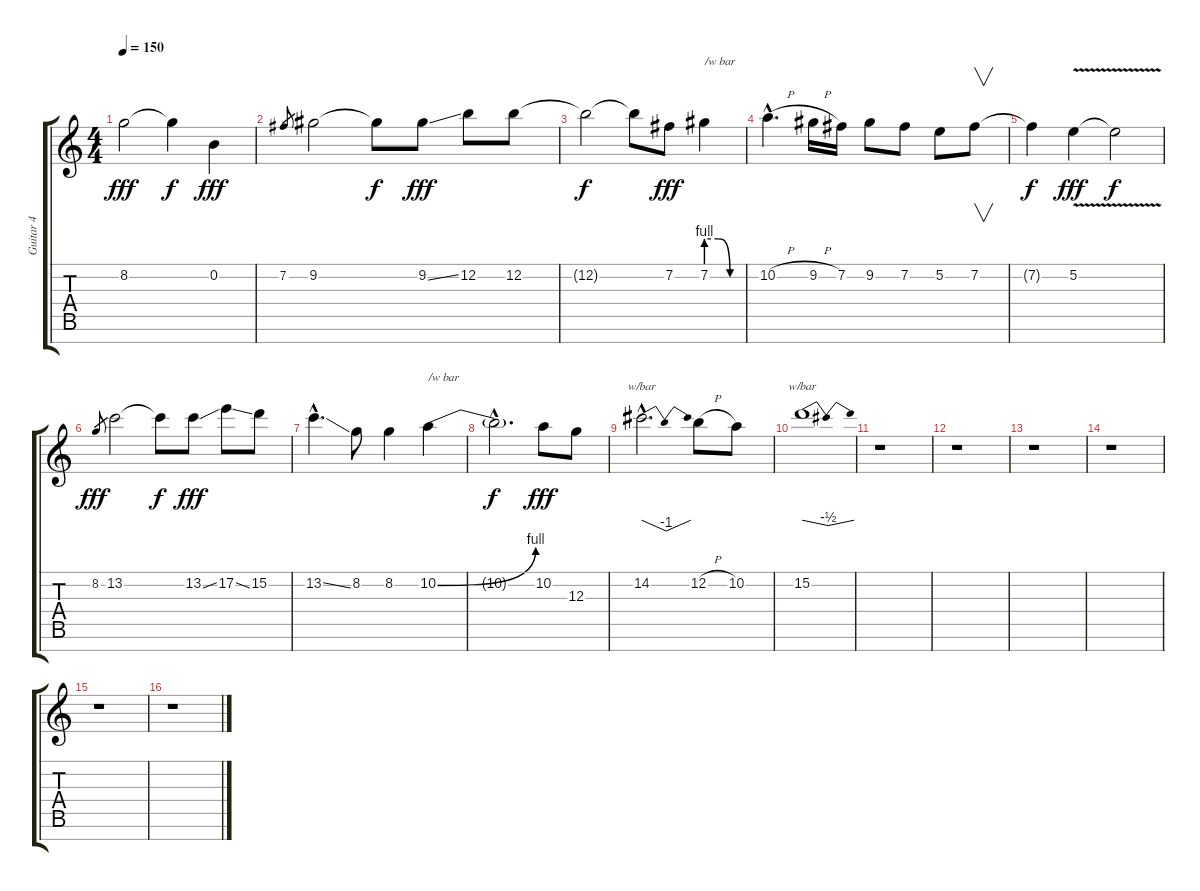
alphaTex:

\track ("Guitar 4" "Guitar 4") {instrument distortionguitar}
\staff {score tabs}
\tuning (E4 B3 G3 D3 A2 E2 B1) {hide}
\ts (4 4)
\tempo 150
\clef g2
\ks c
8.2.2{dy fff} 8.2{t}.4{dy f} 0.2.4{dy fff} |
7.2.8{gr} 9.2.2 9.2{t}.8{dy f} 9.2{ss}.8{dy fff} 12.2.8 12.2.8 |
12.2{t}.2{dy f} 12.2{t}.8 7.2.8{dy fff} 7.2{be (custom 0 4 20 4 40 0 60 0)}.4{txt "/w bar"} |
10.2{h hac}.4{d} 9.2{h}.16 7.2.16 9.2.8 7.2.8 5.2.8 7.2.8{v} |
7.2{t}.4{dy f} 5.2{v}.4{dy fff} 5.2{t}.2{dy f} |
8.2.8{gr dy fff} 13.2.2 13.2{t}.8{dy f} 13.2{ss}.8{dy fff} 17.2{ss}.8 15.2.8 |
13.2{ss hac}.4{d} 8.2.8 8.2.4 10.2{be (bend 0 0 60 4)}.4{txt "/w bar"} |
10.2{hac t}.2{d dy f} 10.2.8{dy fff} 12.3.8 |
14.2{hac}.2{d tbe (dip default 0 0 30 -4 60 0)} 12.2{h}.8 10.2.8 |
15.2.1{tbe (dip default 0 0 30 -2 60 0)} |
r.1 |
r.1 |
r.1 |
r.1 |
r.1 |
r.1
